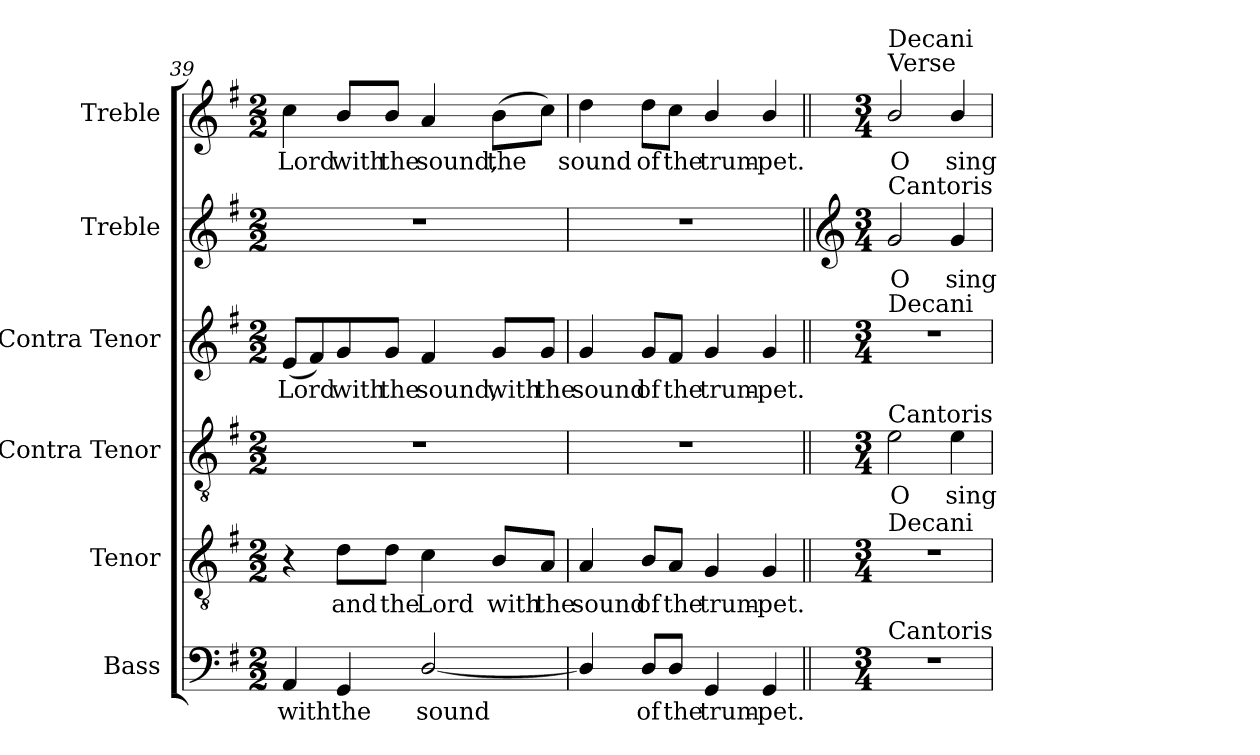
**kern	**text	**kern	**text	**kern	**text	**kern	**text	**kern	**text	**kern	**text
*part6	*part6	*part5	*part5	*part4	*part4	*part3	*part3	*part2	*part2	*part1	*part1
*staff6	*staff6	*staff5	*staff5	*staff4	*staff4	*staff3	*staff3	*staff2	*staff2	*staff1	*staff1
*I"Bass	*	*I"Tenor	*	*I"Contra Tenor	*	*I"Contra Tenor	*	*I"Treble	*	*I"Treble	*
*I'B.	*	*I'T.	*	*I'A.	*	*I'A.	*	*	*	*	*
!!LO:PB:g=z
*clefF4	*	*clefGv2	*	*clefGv2	*	*clefG2	*	*clefG2	*	*clefG2	*
*	*	*ITrd7c12	*	*ITrd7c12	*	*	*	*	*	*	*
*k[f#]	*	*k[f#]	*	*k[f#]	*	*k[f#]	*	*k[f#]	*	*k[f#]	*
*G:	*	*G:	*	*G:	*	*G:	*	*G:	*	*G:	*
*M2/2	*	*M2/2	*	*M2/2	*	*M2/2	*	*M2/2	*	*M2/2	*
=39	=39	=39	=39	=39	=39	=39	=39	=39	=39	=39	=39
!	!LO:LY:b:color=#000000	!	!	!	!	!	!	!	!	!	!
!	!	!	!	!	!	!	!LO:LY:b:color=#000000	!	!	!	!
!	!	!	!	!	!	!	!	!	!	!	!LO:LY:b:color=#000000
4AAi/	with	4r	.	1r	.	(8ei/L	Lord	1r	.	4cci\	Lord
.	.	.	.	.	.	8f#i/)	.	.	.	.	.
!	!LO:LY:b:color=#000000	!	!	!	!	!	!	!	!	!	!
!	!	!	!LO:LY:b:color=#000000	!	!	!	!	!	!	!	!
!	!	!	!	!	!	!	!LO:LY:b:color=#000000	!	!	!	!
!	!	!	!	!	!	!	!	!	!	!	!LO:LY:b:color=#000000
4GGi/	the	8Di\L	and	.	.	8gi/	with	.	.	8bi/L	with
!	!	!	!LO:LY:b:color=#000000	!	!	!	!	!	!	!	!
!	!	!	!	!	!	!	!LO:LY:b:color=#000000	!	!	!	!
!	!	!	!	!	!	!	!	!	!	!	!LO:LY:b:color=#000000
.	.	8Di\J	the	.	.	8gi/J	the	.	.	8bi/J	the
!	!LO:LY:b:color=#000000	!	!	!	!	!	!	!	!	!	!
!	!	!	!LO:LY:b:color=#000000	!	!	!	!	!	!	!	!
!	!	!	!	!	!	!	!LO:LY:b:color=#000000	!	!	!	!
!	!	!	!	!	!	!	!	!	!	!	!LO:LY:b:color=#000000
[2Di/	sound	4Ci\	Lord	.	.	4f#i/	sound,	.	.	4ai/	sound,
!	!	!	!LO:LY:b:color=#000000	!	!	!	!	!	!	!	!
!	!	!	!	!	!	!	!LO:LY:b:color=#000000	!	!	!	!
!	!	!	!	!	!	!	!	!	!	!	!LO:LY:b:color=#000000
.	.	8BBi/L	with	.	.	8gi/L	with	.	.	(8bi\L	the
!	!	!	!LO:LY:b:color=#000000	!	!	!	!	!	!	!	!
!	!	!	!	!	!	!	!LO:LY:b:color=#000000	!	!	!	!
.	.	8AAi/J	the	.	.	8gi/J	the	.	.	8cci\J)	.
=40	=40	=40	=40	=40	=40	=40	=40	=40	=40	=40	=40
!	!	!	!LO:LY:b:color=#000000	!	!	!	!	!	!	!	!
!	!	!	!	!	!	!	!LO:LY:b:color=#000000	!	!	!	!
!	!	!	!	!	!	!	!	!	!	!	!LO:LY:b:color=#000000
4Di/]	.	4AAi/	sound	1r	.	4gi/	sound	1r	.	4ddi\	sound
!	!LO:LY:b:color=#000000	!	!	!	!	!	!	!	!	!	!
!	!	!	!LO:LY:b:color=#000000	!	!	!	!	!	!	!	!
!	!	!	!	!	!	!	!LO:LY:b:color=#000000	!	!	!	!
!	!	!	!	!	!	!	!	!	!	!	!LO:LY:b:color=#000000
8Di/L	of	8BBi/L	of	.	.	8gi/L	of	.	.	8ddi\L	of
!	!LO:LY:b:color=#000000	!	!	!	!	!	!	!	!	!	!
!	!	!	!LO:LY:b:color=#000000	!	!	!	!	!	!	!	!
!	!	!	!	!	!	!	!LO:LY:b:color=#000000	!	!	!	!
!	!	!	!	!	!	!	!	!	!	!	!LO:LY:b:color=#000000
8Di/J	the	8AAi/J	the	.	.	8f#i/J	the	.	.	8cci\J	the
!	!LO:LY:b:color=#000000	!	!	!	!	!	!	!	!	!	!
!	!	!	!LO:LY:b:color=#000000	!	!	!	!	!	!	!	!
!	!	!	!	!	!	!	!LO:LY:b:color=#000000	!	!	!	!
!	!	!	!	!	!	!	!	!	!	!	!LO:LY:b:color=#000000
4GGi/	trum-	4GGi/	trum-	.	.	4gi/	trum-	.	.	4bi/	trum-
!	!LO:LY:b:color=#000000	!	!	!	!	!	!	!	!	!	!
!	!	!	!LO:LY:b:color=#000000	!	!	!	!	!	!	!	!
!	!	!	!	!	!	!	!LO:LY:b:color=#000000	!	!	!	!
!	!	!	!	!	!	!	!	!	!	!	!LO:LY:b:color=#000000
4GGi/	-pet.	4GGi/	-pet.	.	.	4gi/	-pet.	.	.	4bi/	-pet.
!!LO:LB:g=z
=41||	=41||	=41||	=41||	=41||	=41||	=41||	=41||	=41||	=41||	=41||	=41||
*	*	*	*	*	*	*	*	*clefG2	*	*	*
*M3/4	*	*M3/4	*	*M3/4	*	*M3/4	*	*M3/4	*	*M3/4	*
!LO:N:vis=1	!	!LO:N:vis=1	!	!	!	!	!	!	!	!	!
!	!	!	!	!	!LO:LY:b:color=#000000	!LO:N:vis=1	!	!	!	!	!
!	!	!	!	!	!	!	!	!	!LO:LY:b:color=#000000	!	!
!	!	!	!	!	!	!	!	!	!	!LO:TX:a:t=Verse	!
!	!	!	!	!	!	!	!	!	!	!LO:TX:a:t=Decani	!
!	!	!	!	!	!	!	!	!LO:TX:a:t=Cantoris	!	!	!
!	!	!	!	!	!	!LO:TX:a:t=Decani	!	!	!	!	!
!	!	!	!	!LO:TX:a:t=Cantoris	!	!	!	!	!	!	!
!	!	!LO:TX:a:t=Decani	!	!	!	!	!	!	!	!	!
!LO:TX:a:t=Cantoris	!	!	!	!	!	!	!	!	!	!	!
!	!	!	!	!	!	!	!	!	!	!	!LO:LY:b:color=#000000
2.r	.	2.r	.	2Ei\	O	2.r	.	2gi/	O	2bi/	O
!	!	!	!	!	!LO:LY:b:color=#000000	!	!	!	!	!	!
!	!	!	!	!	!	!	!	!	!LO:LY:b:color=#000000	!	!
!	!	!	!	!	!	!	!	!	!	!	!LO:LY:b:color=#000000
.	.	.	.	4Ei\	sing	.	.	4gi/	sing	4bi/	sing
=	=	=	=	=	=	=	=	=	=	=	=
*-	*-	*-	*-	*-	*-	*-	*-	*-	*-	*-	*-
